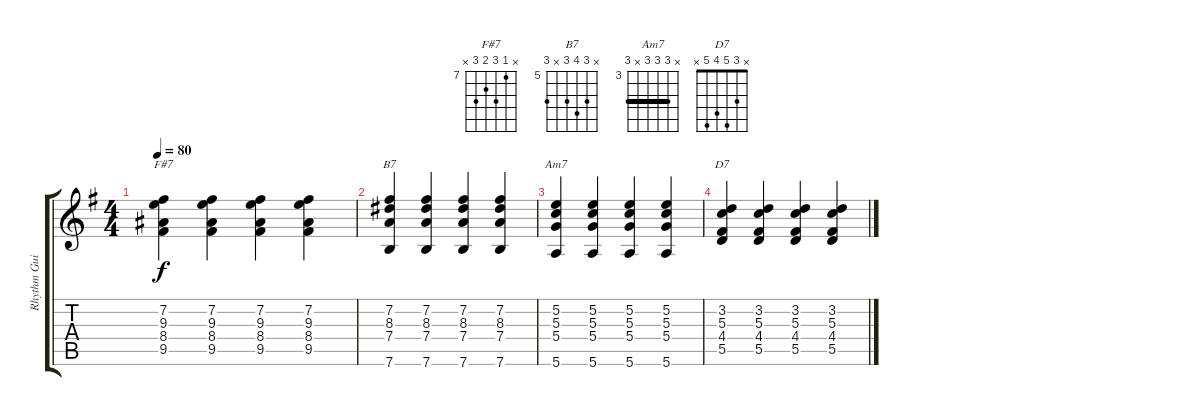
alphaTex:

\track ("Rhythm Guitar" "Rhythm Gui") {instrument electricguitarjazz}
\staff {score tabs}
\tuning (E4 B3 G3 D3 A2 E2) {hide}
\chord ("F#7" x 7 9 8 9 x) {firstfret 7}
\chord ("B7" x 7 8 7 x 7) {firstfret 5}
\chord ("Am7" x 5 5 5 x 5) {firstfret 3 barre 5}
\chord ("D7" x 3 5 4 5 x)
\ts (4 4)
\tempo 80
\clef g2
\ks g
(7.2 9.3 8.4 9.5).4{ch "F#7" dy f instrument electricguitarjazz} (7.2 9.3 8.4 9.5).4 (7.2 9.3 8.4 9.5).4 (7.2 9.3 8.4 9.5).4 |
(7.2 8.3 7.4 7.6).4{ch "B7"} (7.2 8.3 7.4 7.6).4 (7.2 8.3 7.4 7.6).4 (7.2 8.3 7.4 7.6).4 |
(5.2 5.3 5.4 5.6).4{ch "Am7"} (5.2 5.3 5.4 5.6).4 (5.2 5.3 5.4 5.6).4 (5.2 5.3 5.4 5.6).4 |
(3.2 5.3 4.4 5.5).4{ch "D7"} (3.2 5.3 4.4 5.5).4 (3.2 5.3 4.4 5.5).4 (3.2 5.3 4.4 5.5).4
